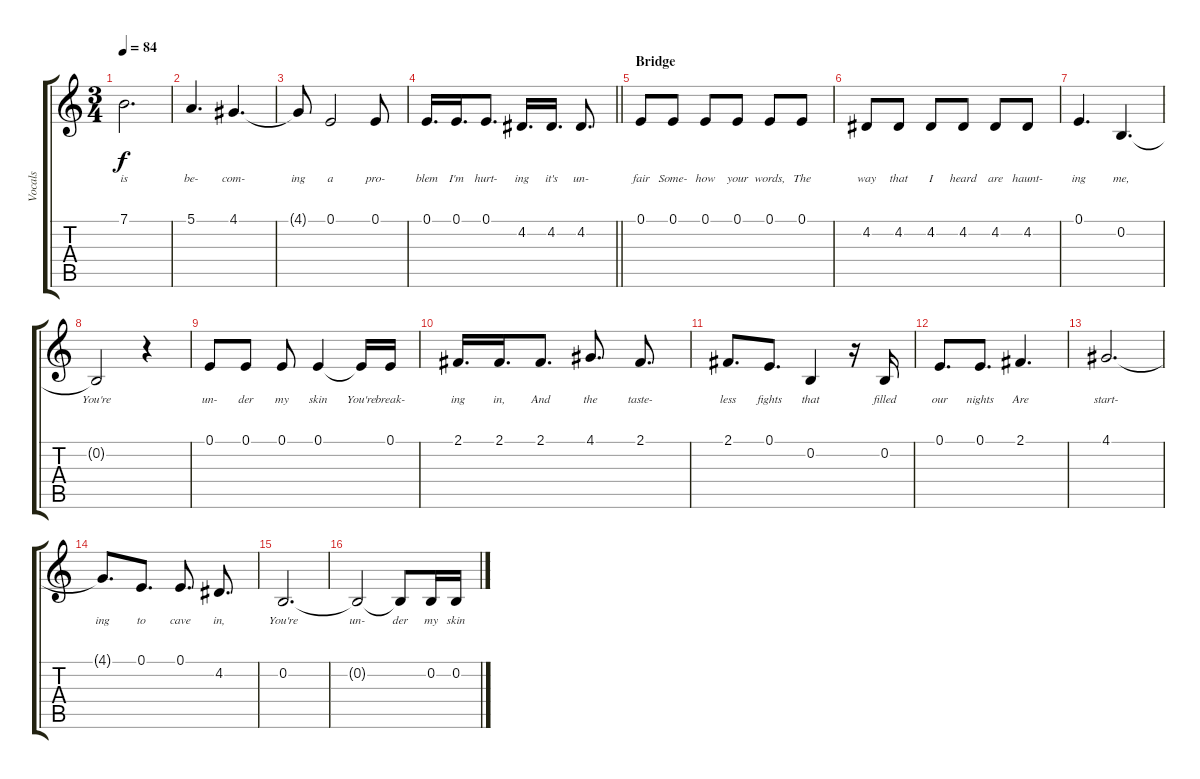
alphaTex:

\track ("Vocals" "Vocals") {instrument flute}
\staff {score tabs}
\tuning (E4 B3 G3 D3 A2 E2) {hide}
\ts (3 4)
\tempo 84
\clef g2
\ks c
7.1.2{d lyrics (0 "is") lyrics (1 "") lyrics (2 "") lyrics (3 "") lyrics (4 "") dy f} |
5.1.4{d lyrics (0 "be-") lyrics (1 "") lyrics (2 "") lyrics (3 "") lyrics (4 "")} 4.1.4{d lyrics (0 "com-") lyrics (1 "") lyrics (2 "") lyrics (3 "") lyrics (4 "")} |
4.1{t}.8{lyrics (0 "ing") lyrics (1 "") lyrics (2 "") lyrics (3 "") lyrics (4 "")} 0.1.2{lyrics (0 "a") lyrics (1 "") lyrics (2 "") lyrics (3 "") lyrics (4 "")} 0.1.8{lyrics (0 "pro-") lyrics (1 "") lyrics (2 "") lyrics (3 "") lyrics (4 "")} |
\barLineRight lightlight
0.1.16{d lyrics (0 "blem") lyrics (1 "") lyrics (2 "") lyrics (3 "") lyrics (4 "")} 0.1.16{d lyrics (0 "I'm") lyrics (1 "") lyrics (2 "") lyrics (3 "") lyrics (4 "")} 0.1.8{d lyrics (0 "hurt-") lyrics (1 "") lyrics (2 "") lyrics (3 "") lyrics (4 "")} 4.2.16{d lyrics (0 "ing") lyrics (1 "") lyrics (2 "") lyrics (3 "") lyrics (4 "")} 4.2.16{d lyrics (0 "it's") lyrics (1 "") lyrics (2 "") lyrics (3 "") lyrics (4 "")} 4.2.8{d lyrics (0 "un-") lyrics (1 "") lyrics (2 "") lyrics (3 "") lyrics (4 "")} |
\section ("" "Bridge")
0.1.8{lyrics (0 "fair") lyrics (1 "") lyrics (2 "") lyrics (3 "") lyrics (4 "")} 0.1.8{lyrics (0 "Some-") lyrics (1 "") lyrics (2 "") lyrics (3 "") lyrics (4 "")} 0.1.8{lyrics (0 "how") lyrics (1 "") lyrics (2 "") lyrics (3 "") lyrics (4 "")} 0.1.8{lyrics (0 "your") lyrics (1 "") lyrics (2 "") lyrics (3 "") lyrics (4 "")} 0.1.8{lyrics (0 "words,") lyrics (1 "") lyrics (2 "") lyrics (3 "") lyrics (4 "")} 0.1.8{lyrics (0 "The") lyrics (1 "") lyrics (2 "") lyrics (3 "") lyrics (4 "")} |
4.2.8{lyrics (0 "way") lyrics (1 "") lyrics (2 "") lyrics (3 "") lyrics (4 "")} 4.2.8{lyrics (0 "that") lyrics (1 "") lyrics (2 "") lyrics (3 "") lyrics (4 "")} 4.2.8{lyrics (0 "I") lyrics (1 "") lyrics (2 "") lyrics (3 "") lyrics (4 "")} 4.2.8{lyrics (0 "heard") lyrics (1 "") lyrics (2 "") lyrics (3 "") lyrics (4 "")} 4.2.8{lyrics (0 "are") lyrics (1 "") lyrics (2 "") lyrics (3 "") lyrics (4 "")} 4.2.8{lyrics (0 "haunt-") lyrics (1 "") lyrics (2 "") lyrics (3 "") lyrics (4 "")} |
0.1.4{d lyrics (0 "ing") lyrics (1 "") lyrics (2 "") lyrics (3 "") lyrics (4 "")} 0.2.4{d lyrics (0 "me,") lyrics (1 "") lyrics (2 "") lyrics (3 "") lyrics (4 "")} |
0.2{t}.2{lyrics (0 "You're") lyrics (1 "") lyrics (2 "") lyrics (3 "") lyrics (4 "")} r.4 |
0.1.8{lyrics (0 "un-") lyrics (1 "") lyrics (2 "") lyrics (3 "") lyrics (4 "")} 0.1.8{lyrics (0 "der") lyrics (1 "") lyrics (2 "") lyrics (3 "") lyrics (4 "")} 0.1.8{lyrics (0 "my") lyrics (1 "") lyrics (2 "") lyrics (3 "") lyrics (4 "")} 0.1.4{lyrics (0 "skin") lyrics (1 "") lyrics (2 "") lyrics (3 "") lyrics (4 "")} 0.1{t}.16{lyrics (0 "You're") lyrics (1 "") lyrics (2 "") lyrics (3 "") lyrics (4 "")} 0.1.16{lyrics (0 "break-") lyrics (1 "") lyrics (2 "") lyrics (3 "") lyrics (4 "")} |
2.1.16{d lyrics (0 "ing") lyrics (1 "") lyrics (2 "") lyrics (3 "") lyrics (4 "")} 2.1.16{d lyrics (0 "in,") lyrics (1 "") lyrics (2 "") lyrics (3 "") lyrics (4 "")} 2.1.8{d lyrics (0 "And") lyrics (1 "") lyrics (2 "") lyrics (3 "") lyrics (4 "")} 4.1.8{d lyrics (0 "the") lyrics (1 "") lyrics (2 "") lyrics (3 "") lyrics (4 "")} 2.1.8{d lyrics (0 "taste-") lyrics (1 "") lyrics (2 "") lyrics (3 "") lyrics (4 "")} |
2.1.8{d lyrics (0 "less") lyrics (1 "") lyrics (2 "") lyrics (3 "") lyrics (4 "")} 0.1.8{d lyrics (0 "fights") lyrics (1 "") lyrics (2 "") lyrics (3 "") lyrics (4 "")} 0.2.4{lyrics (0 "that") lyrics (1 "") lyrics (2 "") lyrics (3 "") lyrics (4 "")} r.16 0.2.16{lyrics (0 "filled") lyrics (1 "") lyrics (2 "") lyrics (3 "") lyrics (4 "")} |
0.1.8{d lyrics (0 "our") lyrics (1 "") lyrics (2 "") lyrics (3 "") lyrics (4 "")} 0.1.8{d lyrics (0 "nights") lyrics (1 "") lyrics (2 "") lyrics (3 "") lyrics (4 "")} 2.1.4{d lyrics (0 "Are") lyrics (1 "") lyrics (2 "") lyrics (3 "") lyrics (4 "")} |
4.1.2{d lyrics (0 "start-") lyrics (1 "") lyrics (2 "") lyrics (3 "") lyrics (4 "")} |
4.1{t}.8{d lyrics (0 "ing") lyrics (1 "") lyrics (2 "") lyrics (3 "") lyrics (4 "")} 0.1.8{d lyrics (0 "to") lyrics (1 "") lyrics (2 "") lyrics (3 "") lyrics (4 "")} 0.1.8{d lyrics (0 "cave") lyrics (1 "") lyrics (2 "") lyrics (3 "") lyrics (4 "")} 4.2.8{d lyrics (0 "in,") lyrics (1 "") lyrics (2 "") lyrics (3 "") lyrics (4 "")} |
0.2.2{d lyrics (0 "You're") lyrics (1 "") lyrics (2 "") lyrics (3 "") lyrics (4 "")} |
0.2{t}.2{lyrics (0 "un-") lyrics (1 "") lyrics (2 "") lyrics (3 "") lyrics (4 "")} 0.2{t}.8{lyrics (0 "der") lyrics (1 "") lyrics (2 "") lyrics (3 "") lyrics (4 "")} 0.2.16{lyrics (0 "my") lyrics (1 "") lyrics (2 "") lyrics (3 "") lyrics (4 "")} 0.2.16{lyrics (0 "skin") lyrics (1 "") lyrics (2 "") lyrics (3 "") lyrics (4 "")}
